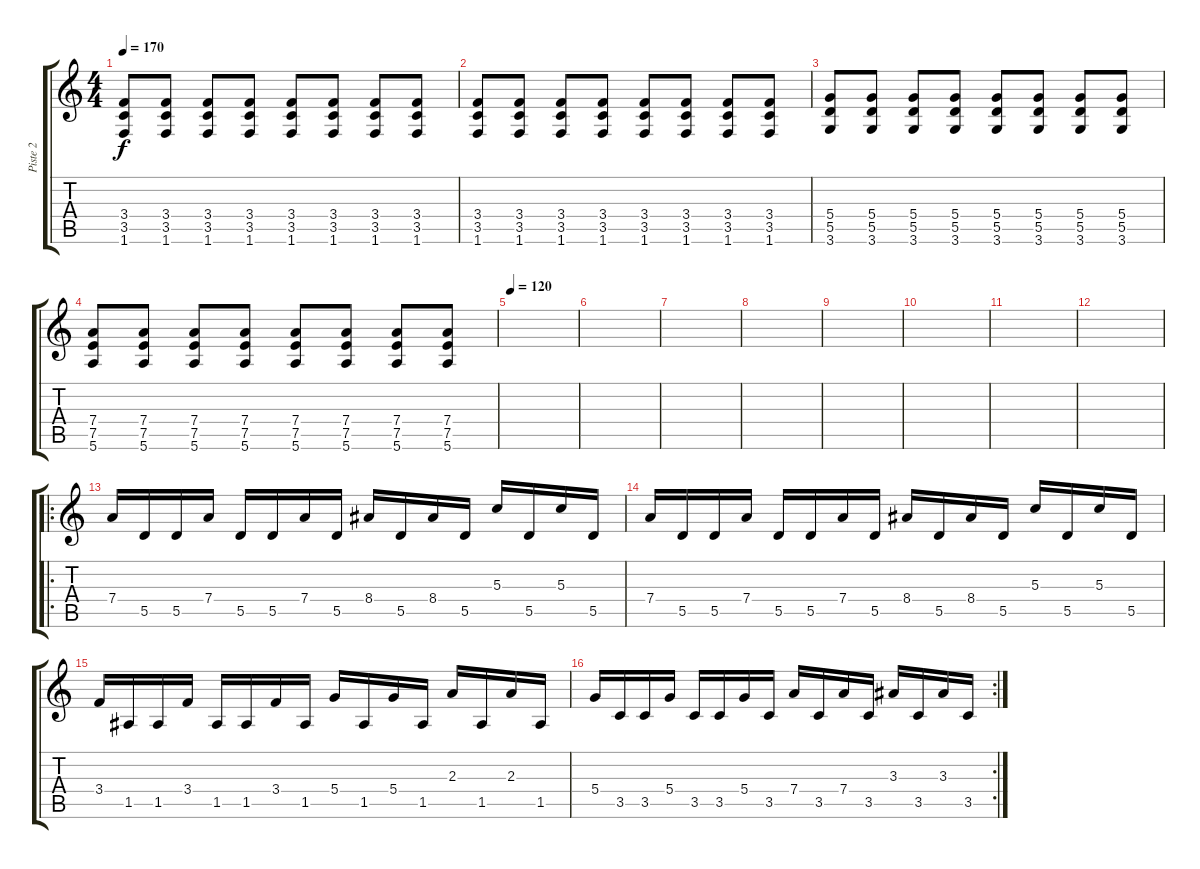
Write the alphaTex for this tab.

\track ("Piste 2" "Piste 2") {instrument distortionguitar}
\staff {score tabs}
\tuning (E4 B3 G3 D3 A2 E2) {hide}
\ts (4 4)
\tempo 170
\clef g2
\ks c
(3.4 3.5 1.6).8{dy f} (3.4 3.5 1.6).8 (3.4 3.5 1.6).8 (3.4 3.5 1.6).8 (3.4 3.5 1.6).8 (3.4 3.5 1.6).8 (3.4 3.5 1.6).8 (3.4 3.5 1.6).8 |
(3.4 3.5 1.6).8 (3.4 3.5 1.6).8 (3.4 3.5 1.6).8 (3.4 3.5 1.6).8 (3.4 3.5 1.6).8 (3.4 3.5 1.6).8 (3.4 3.5 1.6).8 (3.4 3.5 1.6).8 |
(5.4 5.5 3.6).8 (5.4 5.5 3.6).8 (5.4 5.5 3.6).8 (5.4 5.5 3.6).8 (5.4 5.5 3.6).8 (5.4 5.5 3.6).8 (5.4 5.5 3.6).8 (5.4 5.5 3.6).8 |
(7.4 7.5 5.6).8 (7.4 7.5 5.6).8 (7.4 7.5 5.6).8 (7.4 7.5 5.6).8 (7.4 7.5 5.6).8 (7.4 7.5 5.6).8 (7.4 7.5 5.6).8 (7.4 7.5 5.6).8 |
\tempo 120
|
|
|
|
|
|
|
|
\ro
7.4.16 5.5.16 5.5.16 7.4.16 5.5.16 5.5.16 7.4.16 5.5.16 8.4.16 5.5.16 8.4.16 5.5.16 5.3.16 5.5.16 5.3.16 5.5.16 |
7.4.16 5.5.16 5.5.16 7.4.16 5.5.16 5.5.16 7.4.16 5.5.16 8.4.16 5.5.16 8.4.16 5.5.16 5.3.16 5.5.16 5.3.16 5.5.16 |
3.4.16 1.5.16 1.5.16 3.4.16 1.5.16 1.5.16 3.4.16 1.5.16 5.4.16 1.5.16 5.4.16 1.5.16 2.3.16 1.5.16 2.3.16 1.5.16 |
\rc 2
5.4.16 3.5.16 3.5.16 5.4.16 3.5.16 3.5.16 5.4.16 3.5.16 7.4.16 3.5.16 7.4.16 3.5.16 3.3.16 3.5.16 3.3.16 3.5.16
